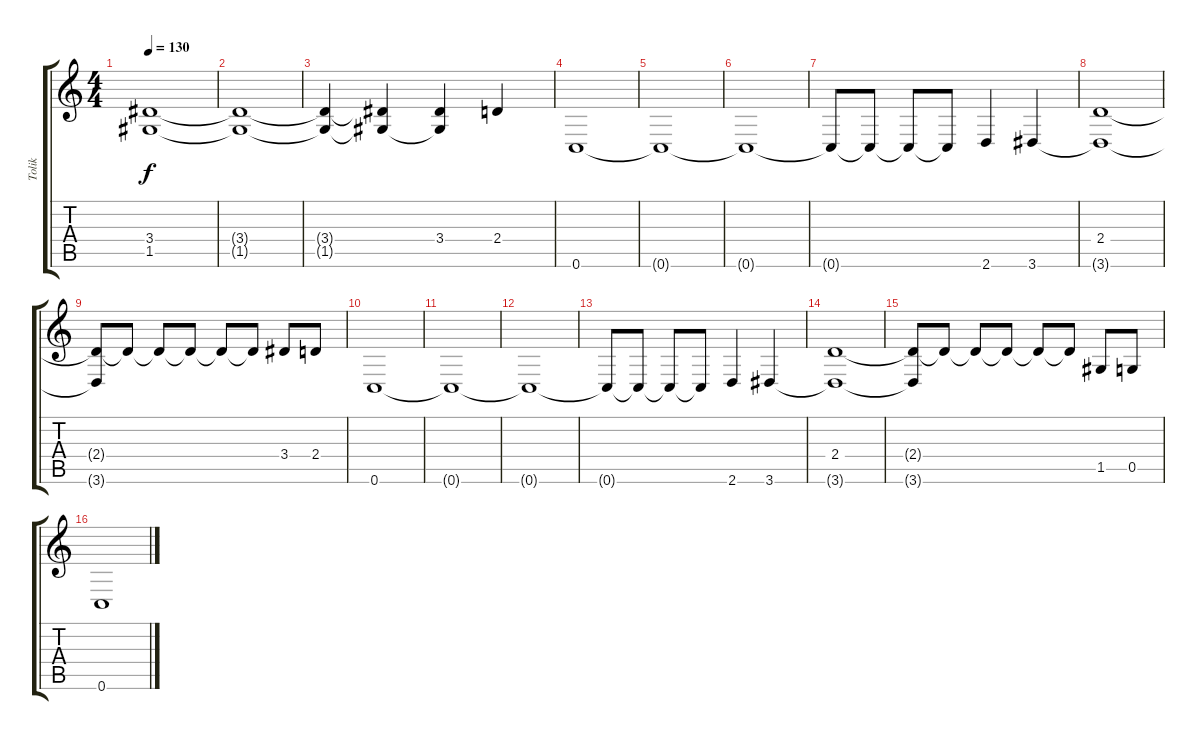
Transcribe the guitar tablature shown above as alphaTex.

\track ("Tolik" "Tolik") {instrument distortionguitar}
\staff {score tabs}
\tuning (D4 A3 F3 C3 G2 C2) {hide}
\ts (4 4)
\tempo 130
\clef g2
\ks c
(3.4{t} 1.5{t}).1{dy f} |
(3.4{t} 1.5{t}).1 |
(3.4{t} 1.5{t}).4 (3.4{t} 1.5{t}).4 (3.4 1.5{t}).4 2.4.4 |
0.6.1 |
0.6{t}.1 |
0.6{t}.1 |
0.6{t}.8 0.6{t}.8 0.6{t}.8 0.6{t}.8 2.6.4 3.6.4 |
(2.4 3.6{t}).1 |
(2.4{t} 3.6{t}).8 2.4{t}.8 2.4{t}.8 2.4{t}.8 2.4{t}.8 2.4{t}.8 3.4.8 2.4.8 |
0.6.1 |
0.6{t}.1 |
0.6{t}.1 |
0.6{t}.8 0.6{t}.8 0.6{t}.8 0.6{t}.8 2.6.4 3.6.4 |
(2.4 3.6{t}).1 |
(2.4{t} 3.6{t}).8 2.4{t}.8 2.4{t}.8 2.4{t}.8 2.4{t}.8 2.4{t}.8 1.5.8 0.5.8 |
0.6.1
